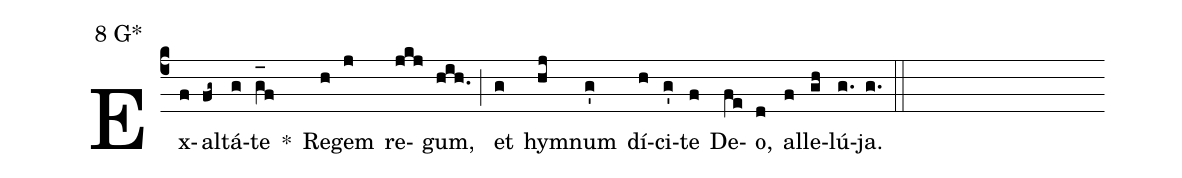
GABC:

mode:8 G*;
%%
(c4) Ex(f)al(fg~)tá(g)te(g_[oh:h]f) *() Re(h)gem(j) re(jkj)gum,(hih.) (;) et(g) hy(hj)mnum(g') dí(h)ci(g')te(f) De(fe)o,(d) al(f)le(gh)lú(g.)ja.(g.) (::)
